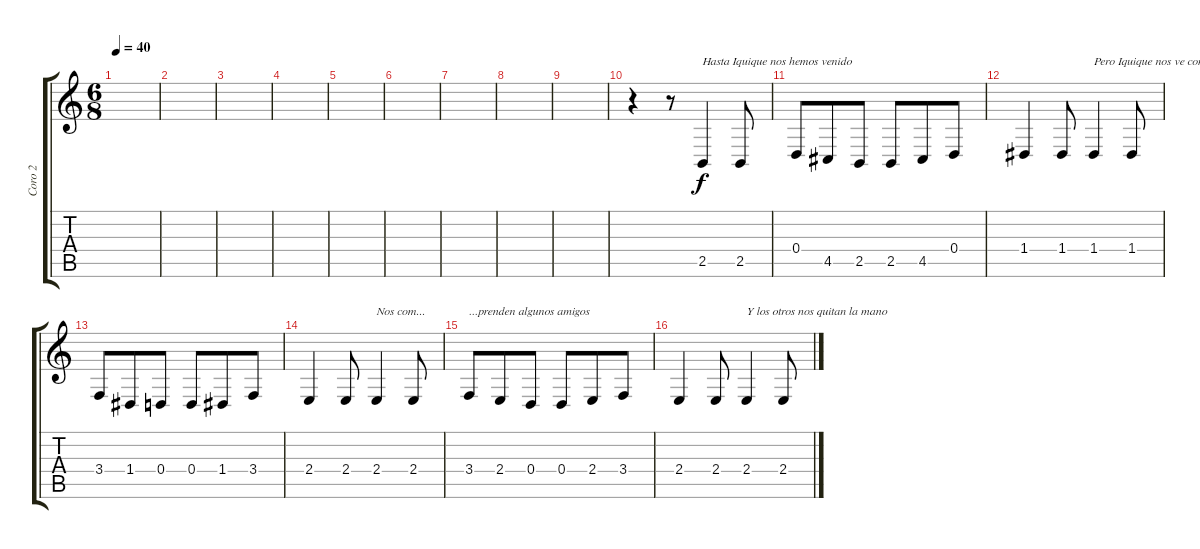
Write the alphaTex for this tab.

\track ("Coro 2" "Coro 2") {instrument choiraahs}
\staff {score tabs}
\tuning (E4 B3 G3 D3 A2 E2) {hide}
\ts (6 8)
\tempo 40
\clef g2
\ks c
|
|
|
|
|
|
|
|
|
r.4 r.8 2.5.4{txt "Hasta Iquique nos hemos venido"} 2.5.8 |
0.4.8 4.5.8 2.5.8 2.5.8 4.5.8 0.4.8 |
1.4.4 1.4.8 1.4.4{txt "Pero Iquique nos ve como extraños"} 1.4.8 |
3.4.8 1.4.8 0.4.8 0.4.8 1.4.8 3.4.8 |
2.4.4 2.4.8 2.4.4{txt "Nos com..."} 2.4.8 |
3.4.8{txt "...prenden algunos amigos"} 2.4.8 0.4.8 0.4.8 2.4.8 3.4.8 |
2.4.4 2.4.8 2.4.4{txt "Y los otros nos quitan la mano"} 2.4.8
